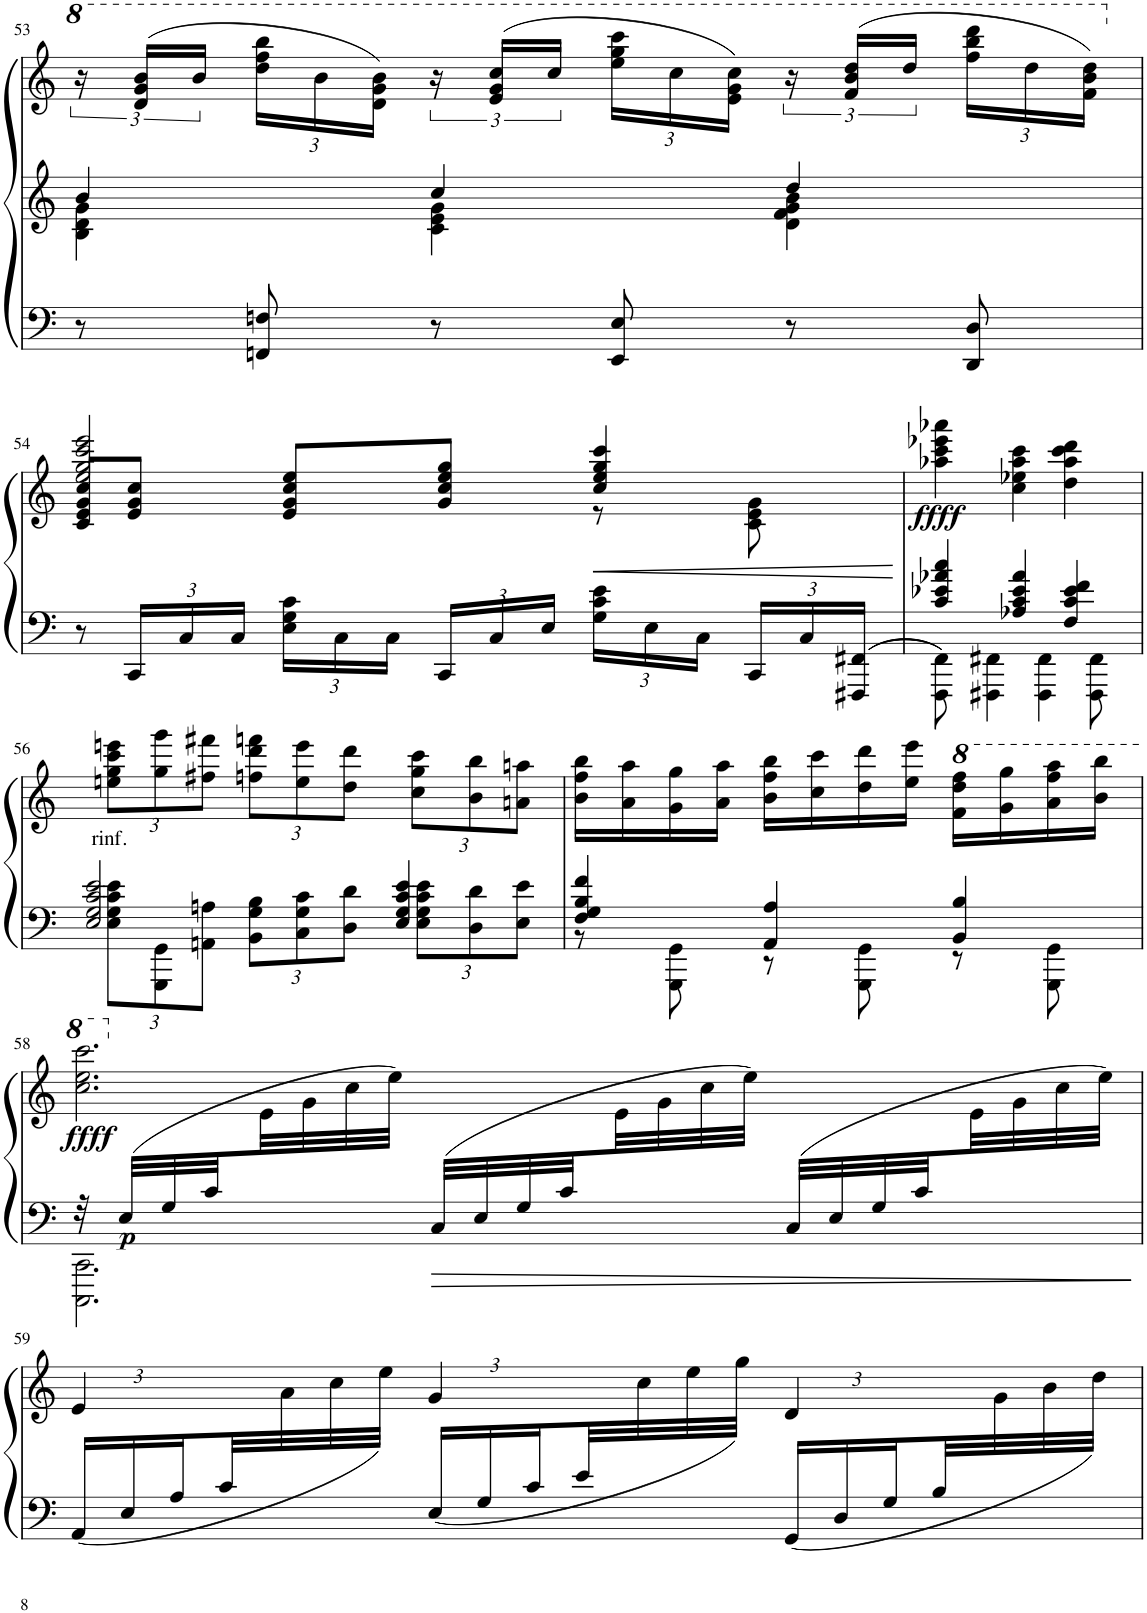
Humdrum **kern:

**kern	**kern	**kern	**dynam
*part1	*part1	*part1	*part1
*staff3	*staff2	*staff1	*staff1/2/3
*I"Piano	*	*	*
*I'Pno	*	*	*
!!LO:PB:g=z
*clefF4	*clefG2	*clefG2	*
*k[]	*k[]	*k[]	*
*M3/4	*M3/4	*M3/4	*
=53	=53	=53	=53
*	*^	*	*
8r	4B\ 4d\ 4g\	4b/	24r	.
.	.	.	(24dd/ 24gg/ 24bb/LL	.
.	.	.	24bb/JJ	.
*	*	*	*Xbrackettup	*
8FFn/ 8Fn/	.	.	24ddd\ 24fff\ 24bbb\LL	.
.	.	.	24bb\	.
.	.	.	24dd\ 24gg\ 24bb\JJ)	.
*	*	*	*brackettup	*
8r	4c\ 4e\ 4g\	4cc/	24r	.
.	.	.	(24ee/ 24gg/ 24ccc/LL	.
.	.	.	24ccc/JJ	.
*	*	*	*Xbrackettup	*
8EE/ 8E/	.	.	24eee\ 24ggg\ 24cccc\LL	.
.	.	.	24ccc\	.
.	.	.	24ee\ 24gg\ 24ccc\JJ)	.
*	*	*	*brackettup	*
8r	4d\ 4f\ 4g\ 4b\	4dd/	24r	.
.	.	.	(24ff/ 24bb/ 24ddd/LL	.
.	.	.	24ddd/JJ	.
*	*	*	*Xbrackettup	*
8DD/ 8D/	.	.	24fff\ 24bbb\ 24dddd\LL	.
.	.	.	24ddd\	.
.	.	.	24ff\ 24bb\ 24ddd\JJ)	.
!!LO:LB:g=z
=54	=54	=54	=54	=54
8r	8c/ 8e/ 8g/ 8cc/L	2ee/ 2gg/ 2ccc/ 2eee/	2.r	.
*Xbrackettup	*	*	*	*
24CC/LL	8e/ 8g/ 8cc/J	.	.	.
24C/	.	.	.	.
24C/JJ	.	.	.	.
24E\ 24G\ 24c\LL	8e/ 8g/ 8cc/ 8ee/L	.	.	.
24C\	.	.	.	.
24C\JJ	.	.	.	.
24CC/LL	8g/ 8cc/ 8ee/ 8gg/J	.	.	.
24C/	.	.	.	.
24E/JJ	.	.	.	.
24G\ 24c\ 24e\LL	4cc/ 4ee/ 4gg/ 4ccc/	8r	.	.
24E\	.	.	.	.
24C\JJ	.	.	.	.
24CC/LL	.	8c\ 8e\ 8g\	.	.
24C/	.	.	.	.
24FFF#X/ 24FF#X/JJ	.	.	.	.
*	*v	*v	*	*
=55	=55	=55	=55
*^	*	*	*
!	!	!	!	!LO:DY:b=2
4c/ 4e-X/ 4a-X/ 4cc/	8FFF\ 8FF\	4aa-X\ 4ccc\ 4eee-X\ 4aaa-X\	2.r	ffff
.	4FFF#X\ 4FF#X\	.	.	.
4A-X/ 4c/ 4e-/ 4a-/	.	4cc\ 4ee-X\ 4aa-\ 4ccc\	.	.
.	4FFF#\ 4FF#\	.	.	.
4F/ 4c/ 4e-/ 4f/	.	4dd\ 4aa-\ 4ccc\ 4ddd\	.	.
.	8FFF#\ 8FF#\	.	.	.
!!LO:LB:g=z
=56	=56	=56	=56	=56
*	*	*Xbrackettup	*	*
!	!	!	!LO:TX:b:t=rinf.	!
2E/ 2G/ 2c/ 2e/	12E\ 12G\ 12c\ 12e\L	12een\ 12gg\ 12ccc\ 12eeen\L	4r	.
.	12GGG\ 12GG\	12gg\ 12ggg\	.	.
.	12AAn\ 12An\J	12ff#X\ 12fff#X\J	.	.
.	12BB\ 12G\ 12B\L	12ffn\ 12ddd\ 12fffn\L	2r	.
.	12C\ 12G\ 12c\	12ee\ 12eee\	.	.
.	12D\ 12d\J	12dd\ 12ddd\J	.	.
4E/ 4G/ 4c/ 4e/	12E\ 12G\ 12c\ 12e\L	12cc\ 12gg\ 12ccc\L	.	.
.	12D\ 12d\	12b\ 12bb\	.	.
.	12E\ 12e\J	12an\ 12aan\J	.	.
=57	=57	=57	=57	=57
8r	4F/ 4G/ 4B/ 4f/	16b\ 16ff\ 16bb\LL	2.r	.
.	.	16a\ 16aa\	.	.
8GGG\ 8GG\	.	16g\ 16gg\	.	.
.	.	16a\ 16aa\JJ	.	.
8r	4AA/ 4A/	16b\ 16ff\ 16bb\LL	.	.
.	.	16cc\ 16ccc\	.	.
8GGG\ 8GG\	.	16dd\ 16ddd\	.	.
.	.	16ee\ 16eee\JJ	.	.
8r	4BB/ 4B/	16ff\ 16ddd\ 16fff\LL	.	.
.	.	16gg\ 16ggg\	.	.
8GGG\ 8GG\	.	16aa\ 16fff\ 16aaa\	.	.
.	.	16bb\ 16bbb\JJ	.	.
!!LO:LB:g=z
=58	=58	=58	=58	=58
*	*	*^	*	*
!	!	!	!	!	!LO:DY:b=2
2.CCC\ 2.CC\	32r	2.ccc\ 2.eee\ 2.cccc\	8ryy	2.r	ffff
!	!	!	!	!	!LO:DY:b=3
.	32E/LLL	.	.	.	p
.	32G/	.	.	.	.
.	32c/	.	.	.	.
.	8ryy	.	32e\	.	.
.	.	.	32g\	.	.
.	.	.	32cc\	.	.
.	.	.	32ee\JJJ	.	.
.	32C/LLL	.	8ryy	.	.
.	32E/	.	.	.	.
.	32G/	.	.	.	.
.	32c/	.	.	.	.
.	8ryy	.	32e\	.	.
.	.	.	32g\	.	.
.	.	.	32cc\	.	.
.	.	.	32ee\JJJ	.	.
.	32C/LLL	.	8ryy	.	.
.	32E/	.	.	.	.
.	32G/	.	.	.	.
.	32c/	.	.	.	.
.	8ryy	.	32e\	.	.
.	.	.	32g\	.	.
.	.	.	32cc\	.	.
.	.	.	32ee\JJJ	.	.
*v	*v	*	*	*	*
!!LO:LB:g=z
=59	=59	=59	=59	=59
24AA/LL	4e/	32ryy	2.r	.
*	*v	*v	*	*
24E/	.	.	.
24A/	.	.	.
32c/L	.	.	.
*	*^	*	*
16.ryy	.	32a\	.	.
.	.	32cc\	.	.
.	.	32ee\JJJ	.	.
24E/LL	4g/	32ryy	.	.
*	*v	*v	*	*
24G/	.	.	.
24c/	.	.	.
32e/L	.	.	.
*	*^	*	*
16.ryy	.	32cc\	.	.
.	.	32ee\	.	.
.	.	32gg\JJJ	.	.
24GG/LL	4d/	32ryy	.	.
*	*v	*v	*	*
24D/	.	.	.
24G/	.	.	.
32B/L	.	.	.
*	*^	*	*
16.ryy	.	32g\	.	.
.	.	32b\	.	.
.	.	32dd\JJJ	.	.
*	*v	*v	*	*
=	=	=	=
*-	*-	*-	*-
